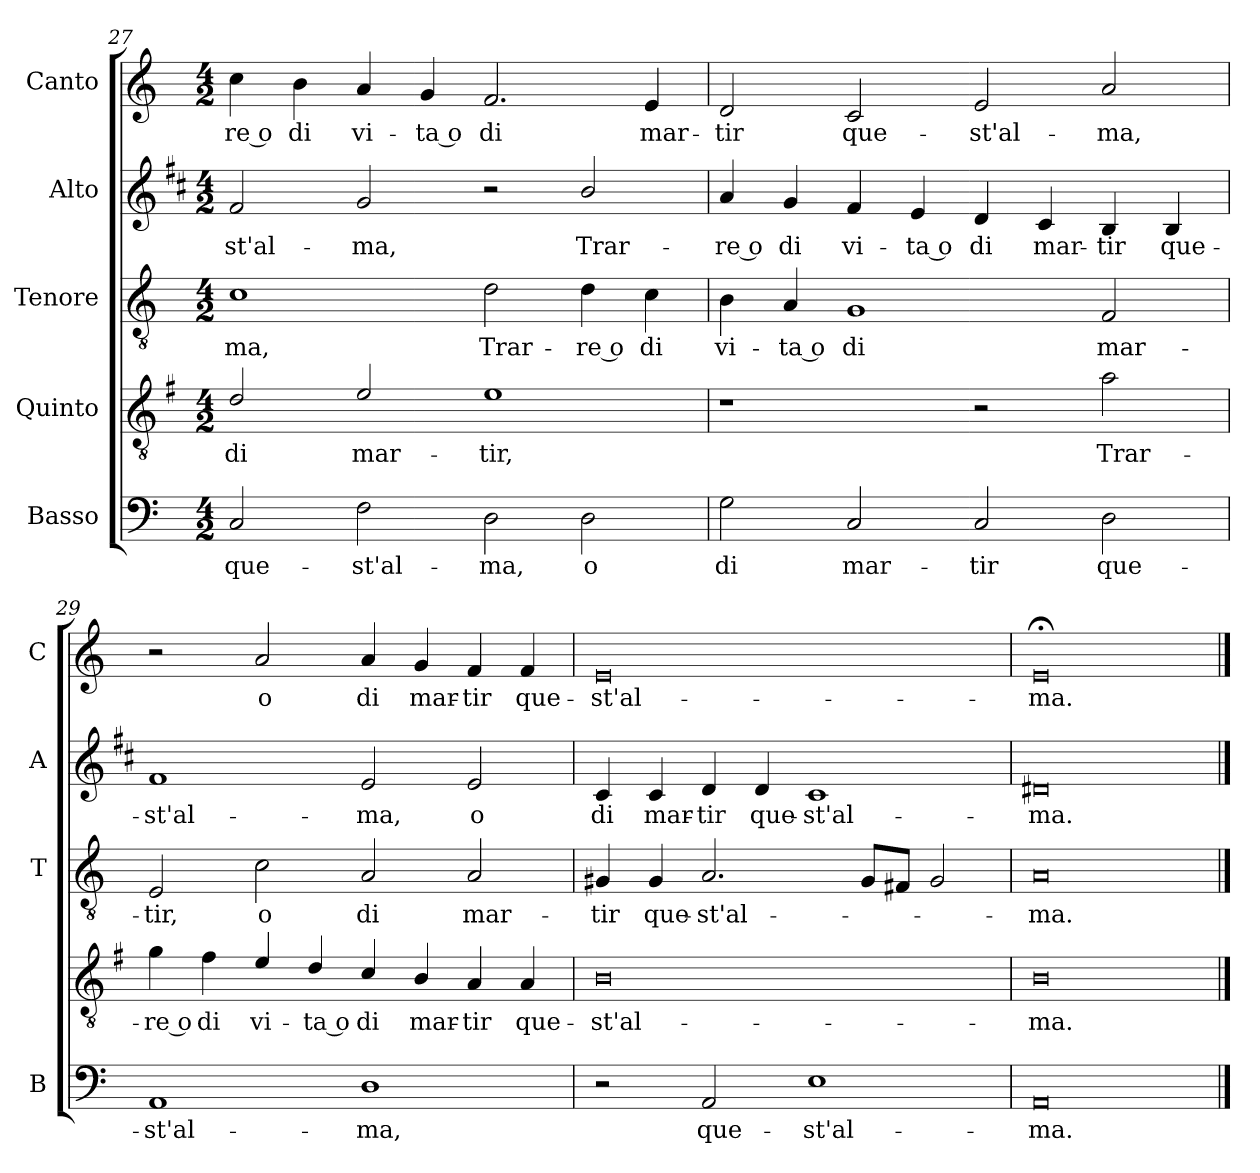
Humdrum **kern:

**kern	**text	**kern	**text	**kern	**text	**kern	**text	**kern	**text
*part5	*part5	*part4	*part4	*part3	*part3	*part2	*part2	*part1	*part1
*staff5	*staff5	*staff4	*staff4	*staff3	*staff3	*staff2	*staff2	*staff1	*staff1
*I"Basso	*	*I"Quinto	*	*I"Tenore	*	*I"Alto	*	*I"Canto	*
*I'B	*	*	*	*I'T	*	*I'A	*	*I'C	*
*clefF4	*	*clefGv2	*	*clefGv2	*	*clefG2	*	*clefG2	*
*	*	*ITrd4c7	*	*	*	*ITrd1c2	*	*	*
*k[]	*	*k[]	*	*k[]	*	*k[]	*	*k[]	*
*C:	*	*C:	*	*C:	*	*C:	*	*C:	*
*M4/2	*	*M4/2	*	*M4/2	*	*M4/2	*	*M4/2	*
=27	=27	=27	=27	=27	=27	=27	=27	=27	=27
!	!LO:LY:b	!	!LO:LY:b	!	!LO:LY:b	!	!LO:LY:b	!	!LO:LY:b
2C/	que-	2G/	di	1c	-ma,	2e/	-st'al-	4cc\	-re o
!	!	!	!	!	!	!	!	!	!LO:LY:b
.	.	.	.	.	.	.	.	4b\	di
!	!LO:LY:b	!	!LO:LY:b	!	!	!	!LO:LY:b	!	!LO:LY:b
2F\	-st'al-	2A/	mar-	.	.	2f/	-ma,	4a/	vi-
!	!	!	!	!	!	!	!	!	!LO:LY:b
.	.	.	.	.	.	.	.	4g/	-ta o
!	!LO:LY:b	!	!LO:LY:b	!	!LO:LY:b	!	!	!	!LO:LY:b
2D\	-ma,	1A	-tir,	2d\	Trar-	2r	.	2.f/	di
!	!LO:LY:b	!	!	!	!LO:LY:b	!	!LO:LY:b	!	!
2D\	o	.	.	4d\	-re o	2a/	Trar-	.	.
!	!	!	!	!	!LO:LY:b	!	!	!	!LO:LY:b
.	.	.	.	4c\	di	.	.	4e/	mar-
!!LO:LB:g=z
=28	=28	=28	=28	=28	=28	=28	=28	=28	=28
!	!LO:LY:b	!	!	!	!LO:LY:b	!	!LO:LY:b	!	!LO:LY:b
2G\	di	1r	.	4B\	vi-	4g/	-re o	2d/	-tir
!	!	!	!	!	!LO:LY:b	!	!LO:LY:b	!	!
.	.	.	.	4A/	-ta o	4f/	di	.	.
!	!LO:LY:b	!	!	!	!LO:LY:b	!	!LO:LY:b	!	!LO:LY:b
2C/	mar-	.	.	1G	di	4e/	vi-	2c/	que-
!	!	!	!	!	!	!	!LO:LY:b	!	!
.	.	.	.	.	.	4d/	-ta o	.	.
!	!LO:LY:b	!	!	!	!	!	!LO:LY:b	!	!LO:LY:b
2C/	-tir	2r	.	.	.	4c/	di	2e/	-st'al-
!	!	!	!	!	!	!	!LO:LY:b	!	!
.	.	.	.	.	.	4B/	mar-	.	.
!	!LO:LY:b	!	!LO:LY:b	!	!LO:LY:b	!	!LO:LY:b	!	!LO:LY:b
2D\	que-	2d\	Trar-	2F/	mar-	4A/	-tir	2a/	-ma,
!	!	!	!	!	!	!	!LO:LY:b	!	!
.	.	.	.	.	.	4A/	que-	.	.
=29	=29	=29	=29	=29	=29	=29	=29	=29	=29
!	!LO:LY:b	!	!LO:LY:b	!	!LO:LY:b	!	!LO:LY:b	!	!
1AA	-st'al-	4c\	-re o	2E/	-tir,	1e	-st'al-	2r	.
!	!	!	!LO:LY:b	!	!	!	!	!	!
.	.	4B\	di	.	.	.	.	.	.
!	!	!	!LO:LY:b	!	!LO:LY:b	!	!	!	!LO:LY:b
.	.	4A/	vi-	2c\	o	.	.	2a/	o
!	!	!	!LO:LY:b	!	!	!	!	!	!
.	.	4G/	-ta o	.	.	.	.	.	.
!	!LO:LY:b	!	!LO:LY:b	!	!LO:LY:b	!	!LO:LY:b	!	!LO:LY:b
1D	-ma,	4F/	di	2A/	di	2d/	-ma,	4a/	di
!	!	!	!LO:LY:b	!	!	!	!	!	!LO:LY:b
.	.	4E/	mar-	.	.	.	.	4g/	mar-
!	!	!	!LO:LY:b	!	!LO:LY:b	!	!LO:LY:b	!	!LO:LY:b
.	.	4D/	-tir	2A/	mar-	2d/	o	4f/	-tir
!	!	!	!LO:LY:b	!	!	!	!	!	!LO:LY:b
.	.	4D/	que-	.	.	.	.	4f/	que-
=30	=30	=30	=30	=30	=30	=30	=30	=30	=30
!	!	!	!LO:LY:b	!	!LO:LY:b	!	!LO:LY:b	!	!LO:LY:b
2r	.	0E	-st'al-	4G#X/	-tir	4B/	di	0e	-st'al-
!	!	!	!	!	!LO:LY:b	!	!LO:LY:b	!	!
.	.	.	.	4G#/	que-	4B/	mar-	.	.
!	!LO:LY:b	!	!	!	!LO:LY:b	!	!LO:LY:b	!	!
2AA/	que-	.	.	2.A/	-st'al-	4c/	-tir	.	.
!	!	!	!	!	!	!	!LO:LY:b	!	!
.	.	.	.	.	.	4c/	que-	.	.
!	!LO:LY:b	!	!	!	!	!	!LO:LY:b	!	!
1E	-st'al-	.	.	.	.	1B	-st'al-	.	.
.	.	.	.	8G#/L	.	.	.	.	.
.	.	.	.	8F#X/J	.	.	.	.	.
.	.	.	.	2G#/	.	.	.	.	.
=31	=31	=31	=31	=31	=31	=31	=31	=31	=31
!	!LO:LY:b	!	!LO:LY:b	!	!LO:LY:b	!	!LO:LY:b	!	!LO:LY:b
0AA	-ma.	0E	-ma.	0A	-ma.	0c#X	-ma.	0e;<	-ma.
==	==	==	==	==	==	==	==	==	==
*-	*-	*-	*-	*-	*-	*-	*-	*-	*-
